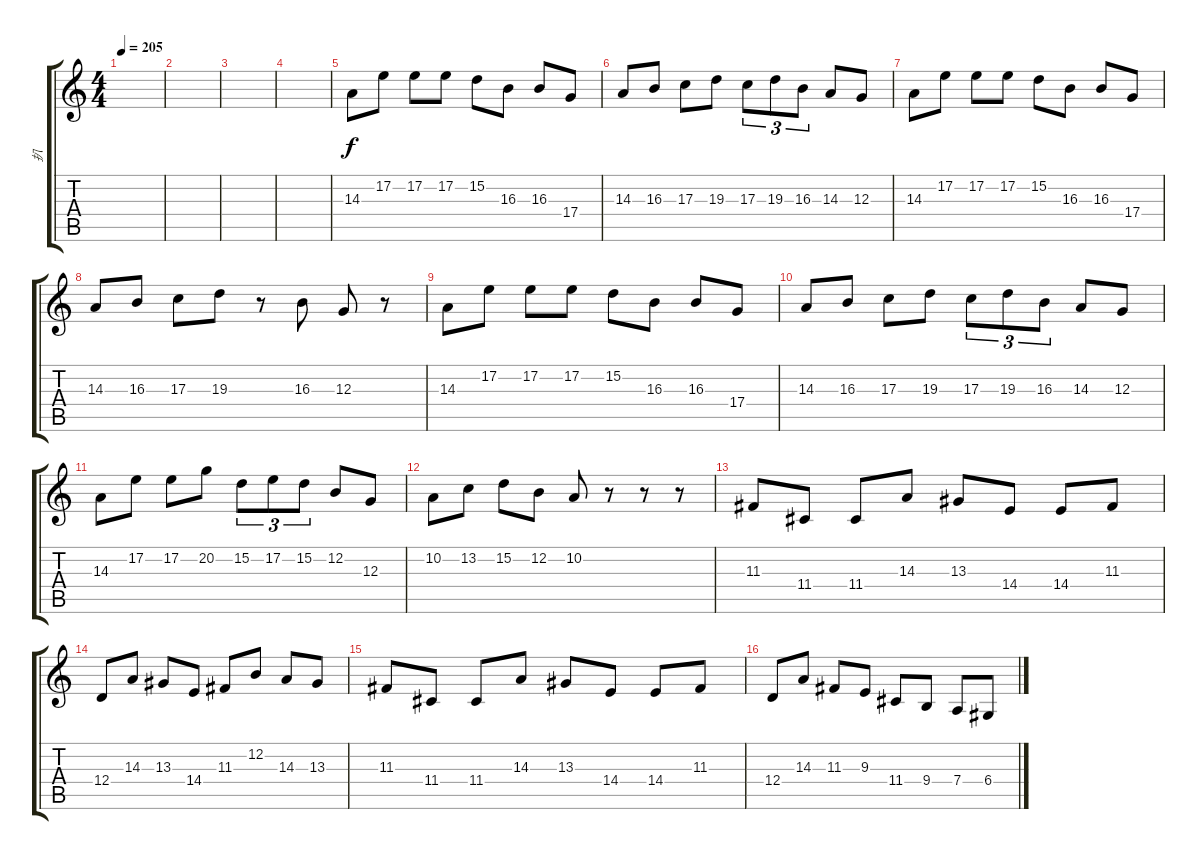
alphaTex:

\track ("扒" "扒") {instrument viola}
\staff {score tabs}
\tuning (E4 B3 G3 D3 A2 E2) {hide}
\ts (4 4)
\tempo 205
\clef g2
\ks c
|
|
|
|
14.3.8 17.2.8 17.2.8 17.2.8 15.2.8 16.3.8 16.3.8 17.4.8 |
14.3.8 16.3.8 17.3.8 19.3.8 17.3.8{tu (3 2)} 19.3.8{tu (3 2)} 16.3.8{tu (3 2)} 14.3.8 12.3.8 |
14.3.8 17.2.8 17.2.8 17.2.8 15.2.8 16.3.8 16.3.8 17.4.8 |
14.3.8 16.3.8 17.3.8 19.3.8 r.8 16.3.8 12.3.8 r.8 |
14.3.8 17.2.8 17.2.8 17.2.8 15.2.8 16.3.8 16.3.8 17.4.8 |
14.3.8 16.3.8 17.3.8 19.3.8 17.3.8{tu (3 2)} 19.3.8{tu (3 2)} 16.3.8{tu (3 2)} 14.3.8 12.3.8 |
14.3.8 17.2.8 17.2.8 20.2.8 15.2.8{tu (3 2)} 17.2.8{tu (3 2)} 15.2.8{tu (3 2)} 12.2.8 12.3.8 |
10.2.8 13.2.8 15.2.8 12.2.8 10.2.8 r.8 r.8 r.8 |
11.3.8 11.4.8 11.4.8 14.3.8 13.3.8 14.4.8 14.4.8 11.3.8 |
12.4.8 14.3.8 13.3.8 14.4.8 11.3.8 12.2.8 14.3.8 13.3.8 |
11.3.8 11.4.8 11.4.8 14.3.8 13.3.8 14.4.8 14.4.8 11.3.8 |
12.4.8 14.3.8 11.3.8 9.3.8 11.4.8 9.4.8 7.4.8 6.4.8
